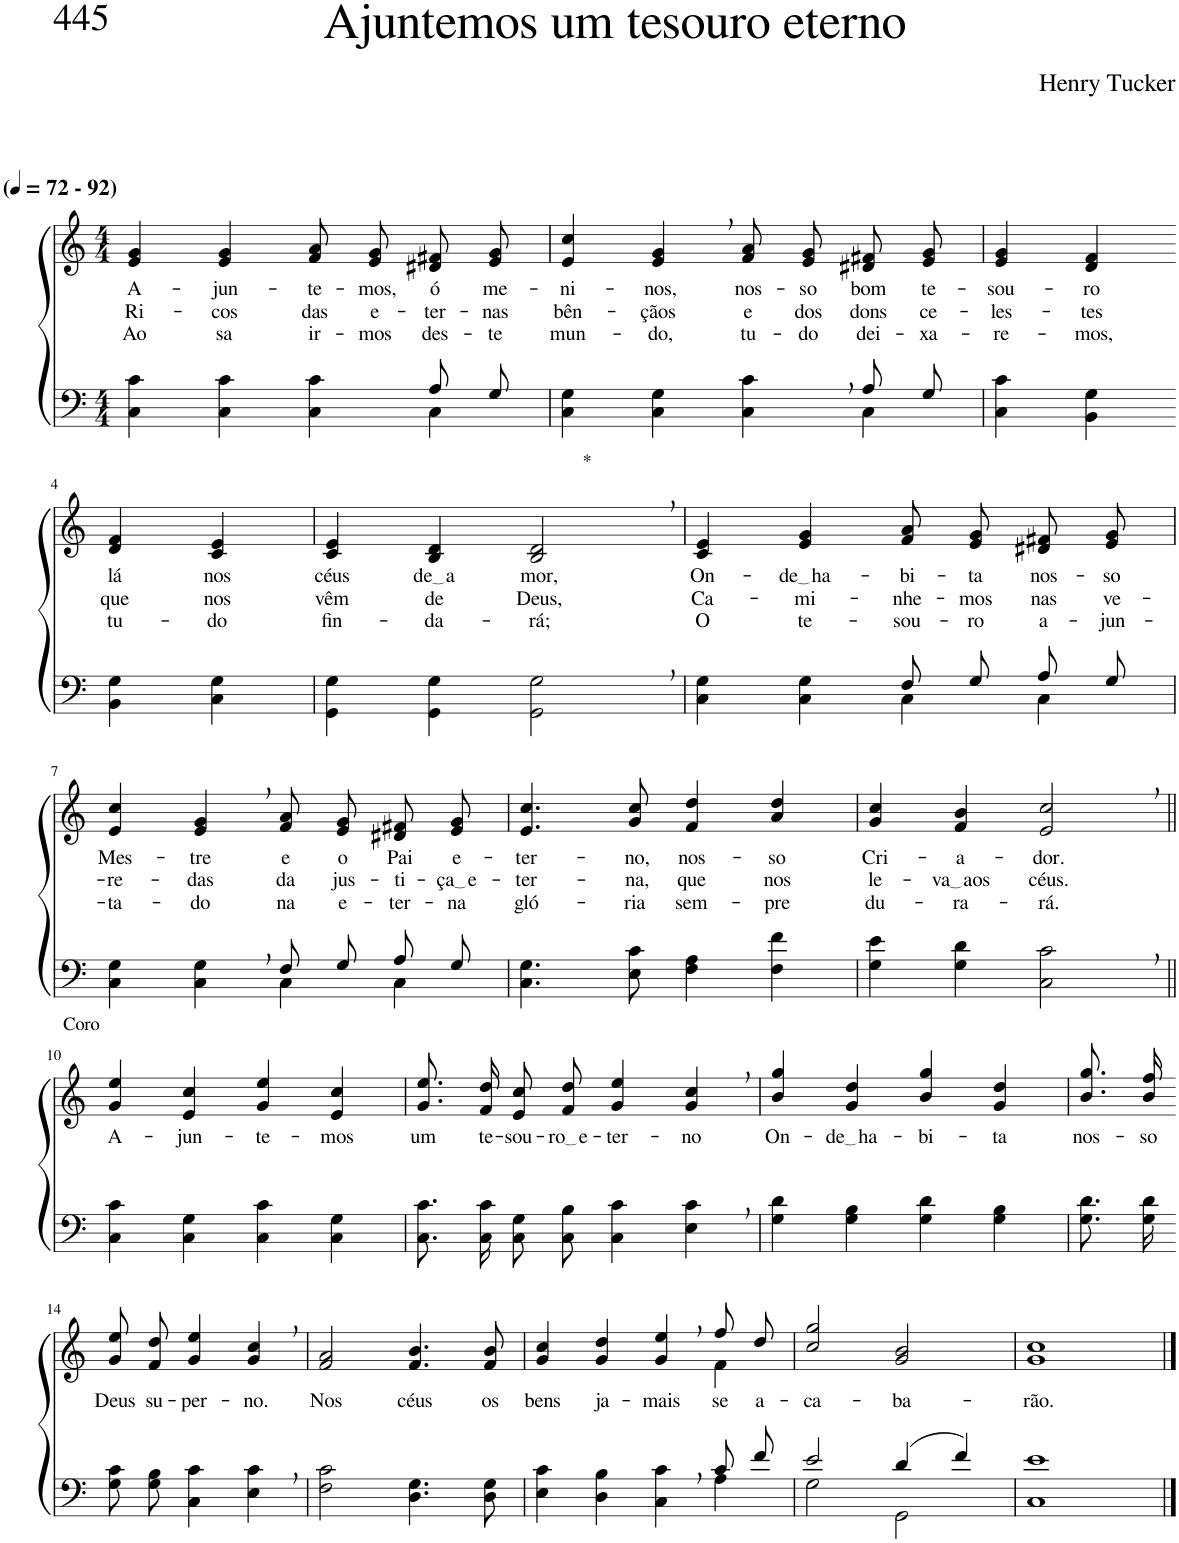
**kern	**kern	**text	**text	**text
*part2	*part1	*part1	*part1	*part1
*staff2	*staff1	*staff1	*staff1	*staff1
*I"Parte III e IV	*I"Parte I e II	*	*	*
*clefF4	*clefG2	*	*	*
*Trd1c2	*Trd1c2	*	*	*
*k[]	*k[]	*	*	*
*M4/4	*M4/4	*	*	*
*MM72	*MM72	*	*	*
=1	=1	=1	=1	=1
*^	*	*	*	*
!	!	!LO:TX:a:B:t=(	!	!	!
!	!	!LO:TX:a:B:t=- 92)	!	!	!
!	!	!	!LO:LY:b	!LO:LY:b	!LO:LY:b
2.ryy	4C\ 4c\	4e/ 4g/	A-	Ri-	Ao
!	!	!	!LO:LY:b	!LO:LY:b	!LO:LY:b
.	4C\ 4c\	4e/ 4g/	-jun-	-cos	sa
!	!	!	!LO:LY:b	!LO:LY:b	!LO:LY:b
.	4C\ 4c\	8f/ 8a/L	-te-	das	ir-
!	!	!	!LO:LY:b	!LO:LY:b	!LO:LY:b
.	.	8e/ 8g/J	-mos,	e-	-mos
!	!	!	!LO:LY:b	!LO:LY:b	!LO:LY:b
8A/L	4C\	8d#X/ 8f#X/L	ó	-ter-	des-
!	!	!	!LO:LY:b	!LO:LY:b	!LO:LY:b
8G/J	.	8e/ 8g/J	me-	-nas	-te
=2	=2	=2	=2	=2	=2
!	!	!	!LO:LY:b	!LO:LY:b	!LO:LY:b
2.ryy	4C\ 4G\	4e/ 4cc/	-ni-	bên-	mun-
!	!	!	!LO:LY:b	!LO:LY:b	!LO:LY:b
.	4C\ 4G\	4e/, 4g/,	-nos,	-çãos	-do,
!	!	!	!LO:LY:b	!LO:LY:b	!LO:LY:b
.	4C\ 4c\	8f/ 8a/L	nos-	e	tu-
!	!	!	!LO:LY:b	!LO:LY:b	!LO:LY:b
.	.	8e/ 8g/J	-so	dos	-do
!	!	!	!LO:LY:b	!LO:LY:b	!LO:LY:b
8A/L	4C\	8d#X/ 8f#X/L	bom	dons	dei-
!	!	!	!LO:LY:b	!LO:LY:b	!LO:LY:b
8G/J	.	8e/ 8g/J	te-	ce-	-xa-
*v	*v	*	*	*	*
=3	=3	=3	=3	=3
!	!	!LO:LY:b	!LO:LY:b	!LO:LY:b
4C\ 4c\	4e/ 4g/	-sou-	-les-	-re-
!	!	!LO:LY:b	!LO:LY:b	!LO:LY:b
4BB\ 4G\	4d/ 4f/	-ro	-tes	-mos,
!!LO:LB:g=z
=4-	=4-	=4-	=4-	=4-
!	!	!LO:LY:b	!LO:LY:b	!LO:LY:b
4BB\ 4G\	4d/ 4f/	lá	que	tu-
!	!	!LO:LY:b	!LO:LY:b	!LO:LY:b
4C\ 4G\	4c/ 4e/	nos	nos	-do
=5	=5	=5	=5	=5
!	!	!LO:LY:b	!LO:LY:b	!LO:LY:b
4GG\ 4G\	4c/ 4e/	céus	vêm	fin-
!	!	!LO:LY:b	!LO:LY:b	!LO:LY:b
4GG\ 4G\	4B/ 4d/	de a	de	-da-
!	!LO:TX:a:t=*	!	!	!
!	!	!LO:LY:b	!LO:LY:b	!LO:LY:b
2GG\, 2G\,	2B/, 2d/,	mor,	Deus,	-rá;
=6	=6	=6	=6	=6
*^	*	*	*	*
!	!	!	!LO:LY:b	!LO:LY:b	!LO:LY:b
2ryy	4C\ 4G\	4c/ 4e/	On-	Ca-	O
!	!	!	!LO:LY:b	!LO:LY:b	!LO:LY:b
.	4C\ 4G\	4e/ 4g/	de ha	-mi-	te-
!	!	!	!LO:LY:b	!LO:LY:b	!LO:LY:b
8F/L	4C\	8f/ 8a/L	-bi-	-nhe-	-sou-
!	!	!	!LO:LY:b	!LO:LY:b	!LO:LY:b
8G/J	.	8e/ 8g/J	-ta	-mos	-ro
!	!	!	!LO:LY:b	!LO:LY:b	!LO:LY:b
8A/L	4C\	8d#X/ 8f#X/L	nos-	nas	a-
!	!	!	!LO:LY:b	!LO:LY:b	!LO:LY:b
8G/J	.	8e/ 8g/J	-so	ve-	-jun-
!!LO:LB:g=z
=7	=7	=7	=7	=7	=7
!	!	!	!LO:LY:b	!LO:LY:b	!LO:LY:b
2ryy	4C\ 4G\	4e/ 4cc/	Mes-	-re-	-ta-
!	!	!	!LO:LY:b	!LO:LY:b	!LO:LY:b
.	4C\ 4G\	4e/, 4g/,	-tre	-das	-do
!	!	!	!LO:LY:b	!LO:LY:b	!LO:LY:b
8F/L	4C\	8f/ 8a/L	e	da	na
!	!	!	!LO:LY:b	!LO:LY:b	!LO:LY:b
8G/J	.	8e/ 8g/J	o	jus-	e-
!	!	!	!LO:LY:b	!LO:LY:b	!LO:LY:b
8A/L	4C\	8d#X/ 8f#X/L	Pai	-ti-	-ter-
!	!	!	!LO:LY:b	!LO:LY:b	!LO:LY:b
8G/J	.	8e/ 8g/J	e-	ça e	-na
*v	*v	*	*	*	*
=8	=8	=8	=8	=8
!	!	!LO:LY:b	!LO:LY:b	!LO:LY:b
4.C\ 4.G\	4.e/ 4.cc/	-ter-	-ter-	gló-
!	!	!LO:LY:b	!LO:LY:b	!LO:LY:b
8E\ 8c\	8g/ 8cc/	-no,	-na,	-ria
!	!	!LO:LY:b	!LO:LY:b	!LO:LY:b
4F\ 4A\	4f/ 4dd/	nos-	que	sem-
!	!	!LO:LY:b	!LO:LY:b	!LO:LY:b
4F\ 4f\	4a/ 4dd/	-so	nos	-pre
=9	=9	=9	=9	=9
!	!	!LO:LY:b	!LO:LY:b	!LO:LY:b
4G\ 4e\	4g/ 4cc/	Cri-	le-	du-
!	!	!LO:LY:b	!LO:LY:b	!LO:LY:b
4G\ 4d\	4f/ 4b/	-a-	va aos	-ra-
!	!	!LO:LY:b	!LO:LY:b	!LO:LY:b
2C\, 2c\,	2e/, 2cc/,	-dor.	céus.	-rá.
!!LO:LB:g=z
=10||	=10||	=10||	=10||	=10||
!	!LO:TX:a:t=Coro	!	!	!
!	!	!LO:LY:b	!	!
4C\ 4c\	4g/ 4ee/	A-	.	.
!	!	!LO:LY:b	!	!
4C\ 4G\	4e/ 4cc/	-jun-	.	.
!	!	!LO:LY:b	!	!
4C\ 4c\	4g/ 4ee/	-te-	.	.
!	!	!LO:LY:b	!	!
4C\ 4G\	4e/ 4cc/	-mos	.	.
=11	=11	=11	=11	=11
!	!	!LO:LY:b	!	!
8.C\ 8.c\L	8.g\ 8.ee\L	um	.	.
!	!	!LO:LY:b	!	!
16C\ 16c\Jk	16f\ 16dd\Jk	te-	.	.
!	!	!LO:LY:b	!	!
8C\ 8G\L	8e/ 8cc/L	-sou-	.	.
!	!	!LO:LY:b	!	!
8C\ 8B\J	8f/ 8dd/J	ro e	.	.
!	!	!LO:LY:b	!	!
4C\ 4c\	4g/ 4ee/	-ter-	.	.
!	!	!LO:LY:b	!	!
4E\, 4c\,	4g/, 4cc/,	-no	.	.
=12	=12	=12	=12	=12
!	!	!LO:LY:b	!	!
4G\ 4d\	4b/ 4gg/	On-	.	.
!	!	!LO:LY:b	!	!
4G\ 4B\	4g/ 4dd/	de ha	.	.
!	!	!LO:LY:b	!	!
4G\ 4d\	4b/ 4gg/	-bi-	.	.
!	!	!LO:LY:b	!	!
4G\ 4B\	4g/ 4dd/	-ta	.	.
=13	=13	=13	=13	=13
!	!	!LO:LY:b	!	!
8.G\ 8.d\L	8.b\ 8.gg\L	nos-	.	.
!	!	!LO:LY:b	!	!
16G\ 16d\Jk	16b\ 16ff\Jk	-so	.	.
!!LO:LB:g=z
=14-	=14-	=14-	=14-	=14-
!	!	!LO:LY:b	!	!
8G\ 8c\L	8g\ 8ee\L	Deus	.	.
!	!	!LO:LY:b	!	!
8G\ 8B\J	8f\ 8dd\J	su-	.	.
!	!	!LO:LY:b	!	!
4C\ 4c\	4g/ 4ee/	-per-	.	.
!	!	!LO:LY:b	!	!
4E\, 4c\,	4g/, 4cc/,	-no.	.	.
=15	=15	=15	=15	=15
!	!	!LO:LY:b	!	!
2F\ 2c\	2f/ 2a/	Nos	.	.
!	!	!LO:LY:b	!	!
4.D\ 4.G\	4.f/ 4.b/	céus	.	.
!	!	!LO:LY:b	!	!
8D\ 8G\	8f/ 8b/	os	.	.
=16	=16	=16	=16	=16
*^	*	*	*	*
!	!	!	!LO:LY:b	!	!
*	*	*^	*	*	*
2.ryy	4E\ 4c\	4g/ 4cc/	2.ryy	bens	.	.
!	!	!	!	!LO:LY:b	!	!
.	4D\ 4B\	4g/ 4dd/	.	ja-	.	.
!	!	!	!	!LO:LY:b	!	!
.	4C\ 4c\	4g/, 4ee/,	.	-mais	.	.
!	!	!	!	!LO:LY:b	!	!
8c/L	4A\	8ff/L	4f\	se	.	.
!	!	!	!	!LO:LY:b	!	!
8f/J	.	8dd/J	.	a-	.	.
*	*	*v	*v	*	*	*
=17	=17	=17	=17	=17	=17
!	!	!	!LO:LY:b	!	!
2e/	2G\	2cc/ 2gg/	-ca-	.	.
!	!	!	!LO:LY:b	!	!
(4d/	2GG\	2g/ 2b/	-ba-	.	.
4f/)	.	.	.	.	.
*v	*v	*	*	*	*
=18	=18	=18	=18	=18
!	!	!LO:LY:b	!	!
1C 1e	1g 1cc	-rão.	.	.
==	==	==	==	==
*-	*-	*-	*-	*-
